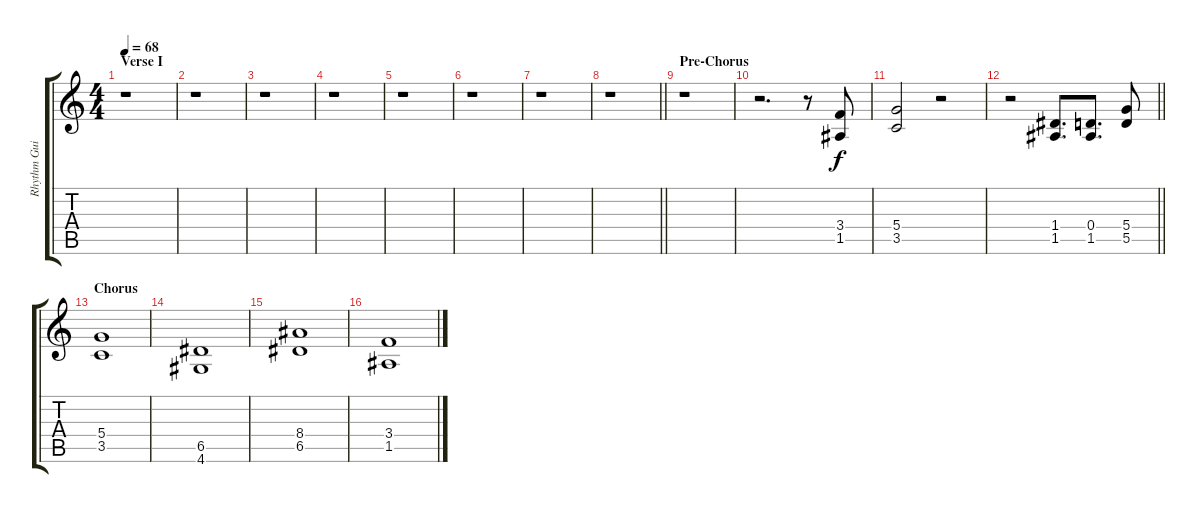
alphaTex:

\track ("Rhythm Guitar I" "Rhythm Gui") {instrument overdrivenguitar}
\staff {score tabs}
\tuning (E4 B3 G3 D3 A2 E2) {hide}
\ts (4 4)
\section ("" "Verse I")
\tempo 68
\clef g2
\ks c
r.1{dy f} |
r.1 |
r.1 |
r.1 |
r.1 |
r.1 |
r.1 |
\barLineRight lightlight
r.1 |
\section ("" "Pre-Chorus")
r.1 |
r.2{d} r.8 (3.4 1.5).8 |
(5.4 3.5).2 r.2 |
\barLineRight lightlight
r.2 (1.4 1.5).8{d} (0.4 1.5).8{d} (5.4 5.5).8 |
\section ("" "Chorus")
(5.4 3.5).1 |
(6.5 4.6).1 |
(8.4 6.5).1 |
(3.4 1.5).1
